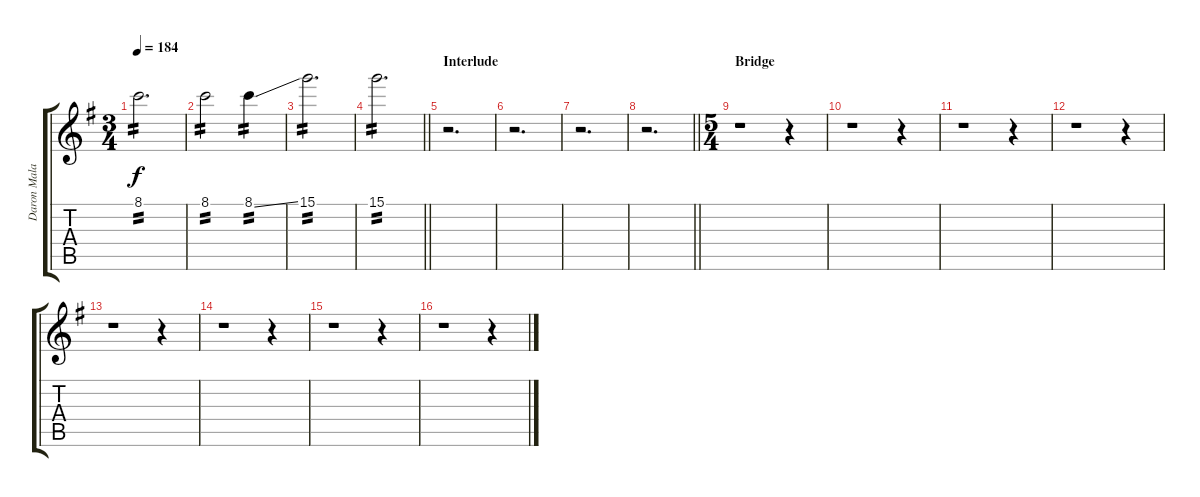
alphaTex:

\track ("Daron Malakian [Guitar 5]" "Daron Mala") {instrument distortionguitar}
\staff {score tabs}
\tuning (E4 B3 G3 D3 A2 E2) {hide}
\ts (3 4)
\tempo 184
\clef g2
\ks eminor
8.1.2{d tp 2 dy f} |
8.1.2{tp 2} 8.1{ss}.4{tp 2} |
15.1.2{d tp 2} |
\barLineRight lightlight
15.1.2{d tp 2} |
\section ("" "Interlude")
r.2{d} |
r.2{d} |
r.2{d} |
\barLineRight lightlight
r.2{d} |
\ts (5 4)
\section ("" "Bridge")
r.1 r.4 |
r.1 r.4 |
r.1 r.4 |
r.1 r.4 |
r.1 r.4 |
r.1 r.4 |
r.1 r.4 |
r.1 r.4
